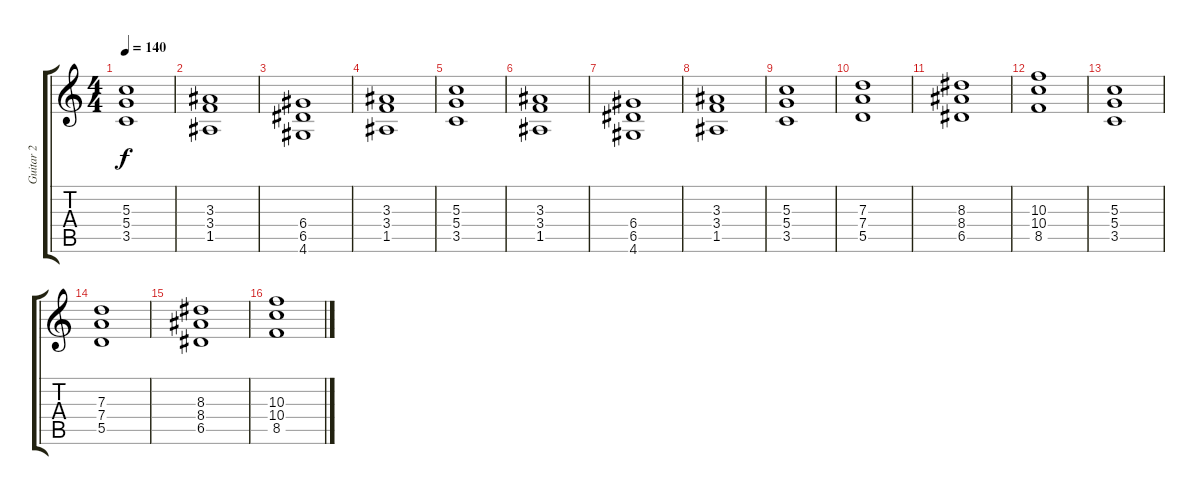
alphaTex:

\track ("Guitar 2" "Guitar 2") {instrument distortionguitar}
\staff {score tabs}
\tuning (E4 B3 G3 D3 A2 E2) {hide}
\ts (4 4)
\tempo 140
\clef g2
\ks c
(5.3 5.4 3.5).1{dy f} |
(3.3 3.4 1.5).1 |
(6.4 6.5 4.6).1 |
(3.3 3.4 1.5).1 |
(5.3 5.4 3.5).1 |
(3.3 3.4 1.5).1 |
(6.4 6.5 4.6).1 |
(3.3 3.4 1.5).1 |
(5.3 5.4 3.5).1{volume 12} |
(7.3 7.4 5.5).1 |
(8.3 8.4 6.5).1 |
(10.3 10.4 8.5).1 |
(5.3 5.4 3.5).1 |
(7.3 7.4 5.5).1 |
(8.3 8.4 6.5).1 |
(10.3 10.4 8.5).1
